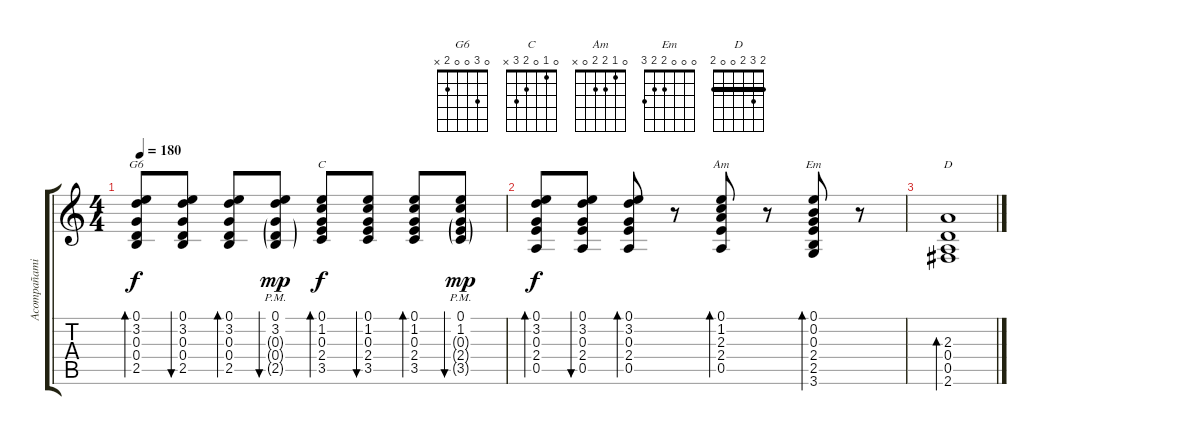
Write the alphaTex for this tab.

\track ("Acompañamiento" "Acompañami") {instrument acousticguitarnylon}
\staff {score tabs}
\tuning (E4 B3 G3 D3 A2 E2) {hide}
\chord ("G6" 0 3 0 0 2 x)
\chord ("C" 0 1 0 2 3 x)
\chord ("Am" 0 1 2 2 0 x)
\chord ("Em" 0 0 0 2 2 3)
\chord ("D" 2 3 2 0 0 2) {barre 2}
\ts (4 4)
\tempo 180
\clef g2
\ks c
(0.1 3.2 0.3 0.4 2.5).8{bd 60 ch "G6" dy f} (0.1 3.2 0.3 0.4 2.5).8{bu 60} (0.1 3.2 0.3 0.4 2.5).8{bd 60} (0.1 3.2 0.3{g} 0.4{g pm} 2.5{g}).8{bu 60 dy mp} (0.1 1.2 0.3 2.4 3.5).8{bd 60 ch "C" dy f} (0.1 1.2 0.3 2.4 3.5).8{bu 60} (0.1 1.2 0.3 2.4 3.5).8{bd 60} (0.1 1.2 0.3{g} 2.4{g} 3.5{g pm}).8{bu 60 dy mp} |
(0.1 3.2 0.3 2.4 0.5).8{bd 60 dy f} (0.1 3.2 0.3 2.4 0.5).8{bu 30} (0.1 3.2 0.3 2.4 0.5).8{bd 60} r.8 (0.1 1.2 2.3 2.4 0.5).8{bd 60 ch "Am"} r.8 (0.1 0.2 0.3 2.4 2.5 3.6).8{bd 60 ch "Em"} r.8 |
(2.3 0.4 0.5 2.6).1{bd 240 ch "D"}
